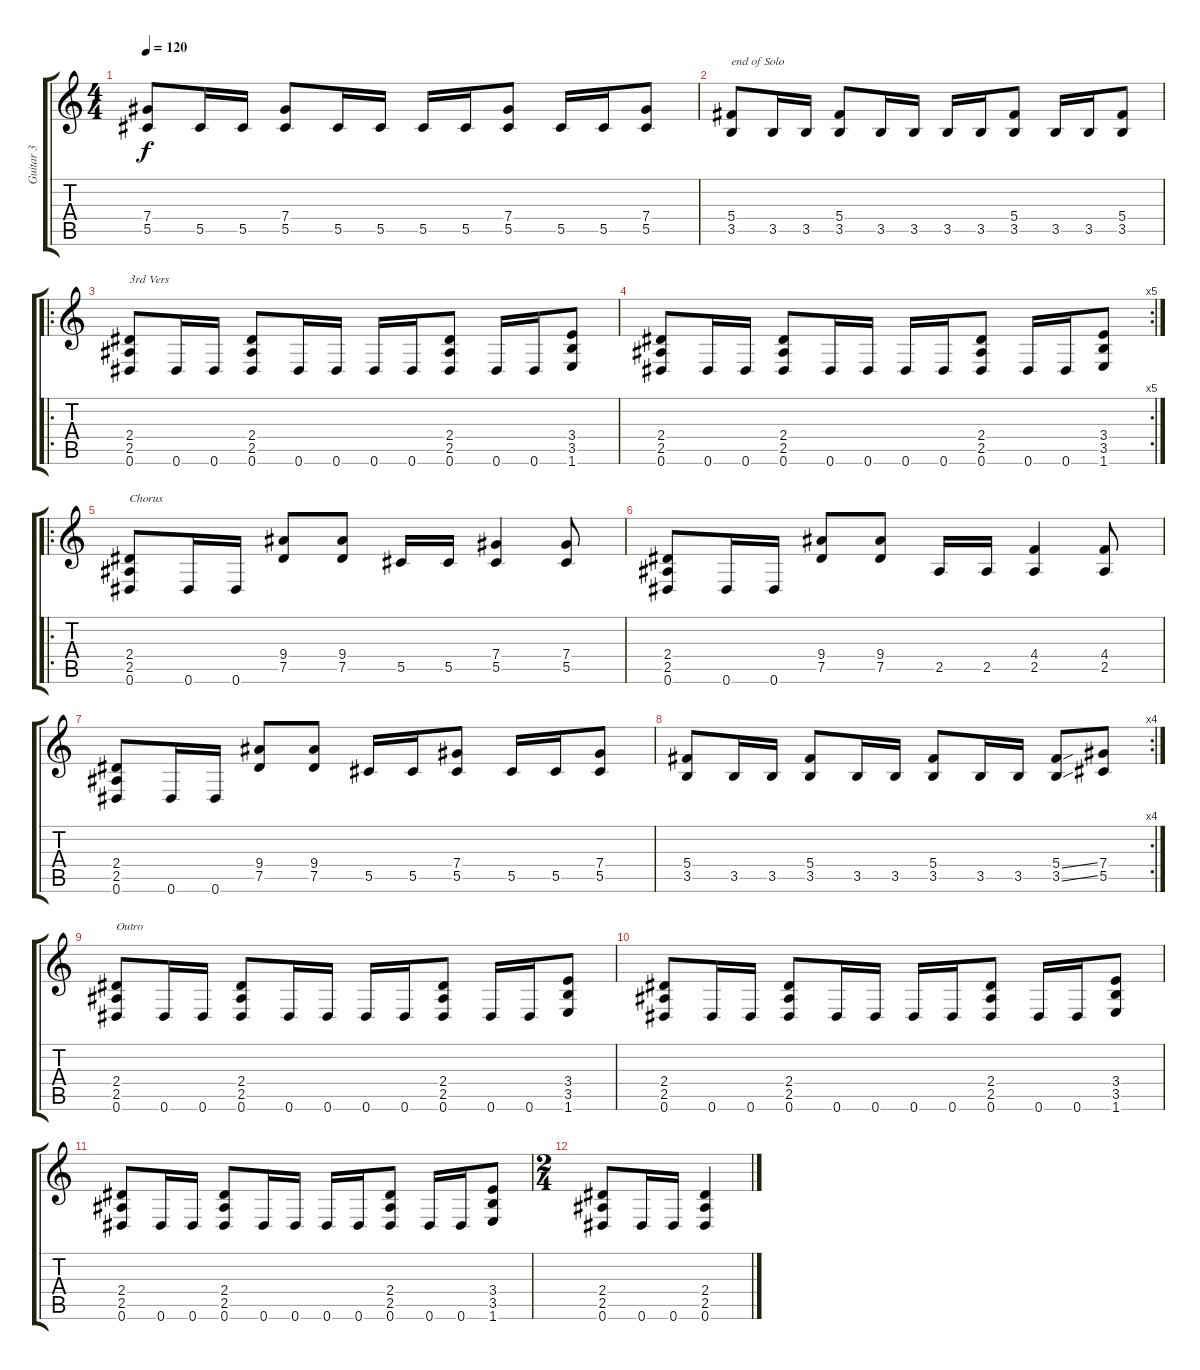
\track ("Guitar 3" "Guitar 3") {instrument distortionguitar}
\staff {score tabs}
\tuning (Eb4 Bb3 Gb3 Db3 Ab2 Eb2) {hide}
\ts (4 4)
\tempo 120
\clef g2
\ks c
(7.4 5.5).8{dy f} 5.5.16 5.5.16 (7.4 5.5).8 5.5.16 5.5.16 5.5.16 5.5.16 (7.4 5.5).8 5.5.16 5.5.16 (7.4 5.5).8 |
(5.4 3.5).8{txt "end of Solo"} 3.5.16 3.5.16 (5.4 3.5).8 3.5.16 3.5.16 3.5.16 3.5.16 (5.4 3.5).8 3.5.16 3.5.16 (5.4 3.5).8 |
\ro
(2.4 2.5 0.6).8{txt "3rd Vers"} 0.6.16 0.6.16 (2.4 2.5 0.6).8 0.6.16 0.6.16 0.6.16 0.6.16 (2.4 2.5 0.6).8 0.6.16 0.6.16 (3.4 3.5 1.6).8 |
\rc 5
(2.4 2.5 0.6).8 0.6.16 0.6.16 (2.4 2.5 0.6).8 0.6.16 0.6.16 0.6.16 0.6.16 (2.4 2.5 0.6).8 0.6.16 0.6.16 (3.4 3.5 1.6).8 |
\ro
(2.4 2.5 0.6).8{txt "Chorus"} 0.6.16 0.6.16 (9.4 7.5).8 (9.4 7.5).8 5.5.16 5.5.16 (7.4 5.5).4 (7.4 5.5).8 |
(2.4 2.5 0.6).8 0.6.16 0.6.16 (9.4 7.5).8 (9.4 7.5).8 2.5.16 2.5.16 (4.4 2.5).4 (4.4 2.5).8 |
(2.4 2.5 0.6).8 0.6.16 0.6.16 (9.4 7.5).8 (9.4 7.5).8 5.5.16 5.5.16 (7.4 5.5).8 5.5.16 5.5.16 (7.4 5.5).8 |
\rc 4
(5.4 3.5).8 3.5.16 3.5.16 (5.4 3.5).8 3.5.16 3.5.16 (5.4 3.5).8 3.5.16 3.5.16 (5.4{ss} 3.5{ss}).8 (7.4 5.5).8 |
(2.4 2.5 0.6).8{txt "Outro"} 0.6.16 0.6.16 (2.4 2.5 0.6).8 0.6.16 0.6.16 0.6.16 0.6.16 (2.4 2.5 0.6).8 0.6.16 0.6.16 (3.4 3.5 1.6).8 |
(2.4 2.5 0.6).8 0.6.16 0.6.16 (2.4 2.5 0.6).8 0.6.16 0.6.16 0.6.16 0.6.16 (2.4 2.5 0.6).8 0.6.16 0.6.16 (3.4 3.5 1.6).8 |
(2.4 2.5 0.6).8 0.6.16 0.6.16 (2.4 2.5 0.6).8 0.6.16 0.6.16 0.6.16 0.6.16 (2.4 2.5 0.6).8 0.6.16 0.6.16 (3.4 3.5 1.6).8 |
\ts (2 4)
(2.4 2.5 0.6).8 0.6.16 0.6.16 (2.4 2.5 0.6).4
